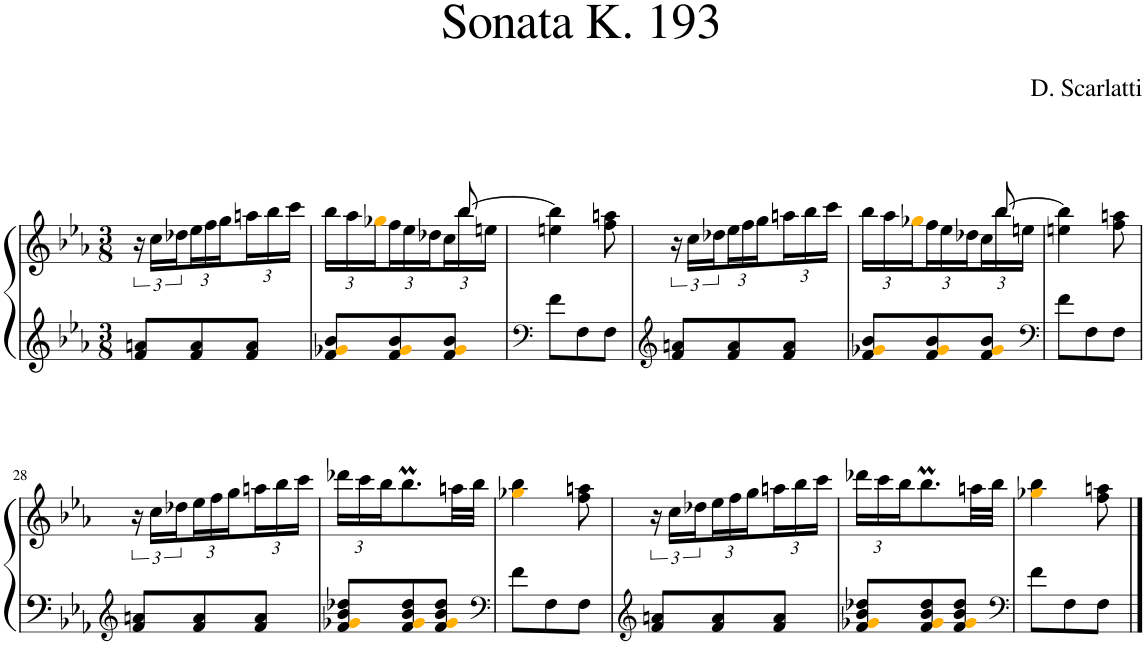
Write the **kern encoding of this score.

**kern	**kern
*part1	*part1
*staff2	*staff1
*I"Piano	*
*I'Pno.	*
*clefG2	*clefG2
*k[b-e-a-]	*k[b-e-a-]
*M3/8	*M3/8
=22	=22
8f/ 8an/L	24r
.	24cc\LL
.	24dd-X\J
*	*Xbrackettup
8f/ 8a/	24ee-\L
.	24ff\
.	24gg\J
8f/ 8a/J	24aan\L
.	24bb-\
.	24ccc\JJ
=23	=23
*	*^
8f/ 8g-Xi/ 8b-/L	4ryy	24bb-\LL
.	.	24aa-\
.	.	24gg-Xi\
8f/ 8g-i/ 8b-/	.	24ff\
.	.	24ee-\
.	.	24dd-X\
*	*brackettup	*Xbrackettup
8f/ 8g-i/ 8b-/J	24ryy	24cc\
.	[12bb-/	24bb-\
.	.	24een\JJ
=24	=24	=24
*clefF4	*	*
8f\L	4bb-\]	4een\
8F\	.	.
8F\J	8aan\	8ff\
*	*v	*v
=25	=25
*clefG2	*
*	*brackettup
8f/ 8an/L	24r
.	24cc\LL
.	24dd-X\J
*	*Xbrackettup
8f/ 8a/	24ee-\L
.	24ff\
.	24gg\J
8f/ 8a/J	24aan\L
.	24bb-\
.	24ccc\JJ
=26	=26
*	*^
8f/ 8g-Xi/ 8b-/L	4ryy	24bb-\LL
.	.	24aa-\
.	.	24gg-Xi\
8f/ 8g-i/ 8b-/	.	24ff\
.	.	24ee-\
.	.	24dd-X\
*	*brackettup	*Xbrackettup
8f/ 8g-i/ 8b-/J	24ryy	24cc\
.	[12bb-/	24bb-\
.	.	24een\JJ
=27	=27	=27
*clefF4	*	*
8f\L	4bb-\]	4een\
8F\	.	.
8F\J	8aan\	8ff\
*	*v	*v
!!LO:LB:g=z
=28	=28
*clefG2	*
*	*brackettup
8f/ 8an/L	24r
.	24cc\LL
.	24dd-X\J
*	*Xbrackettup
8f/ 8a/	24ee-\L
.	24ff\
.	24gg\J
8f/ 8a/J	24aan\L
.	24bb-\
.	24ccc\JJ
=29	=29
8f/ 8g-Xi/ 8b-/ 8dd-X/L	24ddd-X\LL
.	24ccc\
.	24bb-\J
8f/ 8g-i/ 8b-/ 8dd-/	8.bb-M\
8f/ 8g-i/ 8b-/ 8dd-/J	.
.	32aan\LL
.	32bb-\JJJ
=30	=30
*clefF4	*
8f\L	4gg-Xi\ 4bb-\
8F\	.
8F\J	8ff\ 8aan\
=31	=31
*clefG2	*
*	*brackettup
8f/ 8an/L	24r
.	24cc\LL
.	24dd-X\J
*	*Xbrackettup
8f/ 8a/	24ee-\L
.	24ff\
.	24gg\J
8f/ 8a/J	24aan\L
.	24bb-\
.	24ccc\JJ
=32	=32
8f/ 8g-Xi/ 8b-/ 8dd-X/L	24ddd-X\LL
.	24ccc\
.	24bb-\J
8f/ 8g-i/ 8b-/ 8dd-/	8.bb-M\
8f/ 8g-i/ 8b-/ 8dd-/J	.
.	32aan\LL
.	32bb-\JJJ
=33	=33
*clefF4	*
8f\L	4gg-Xi\ 4bb-\
8F\	.
8F\J	8ff\ 8aan\
==	==
*-	*-
